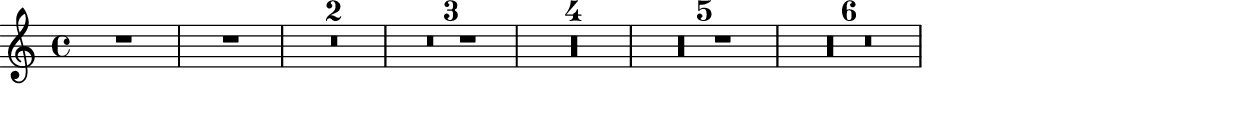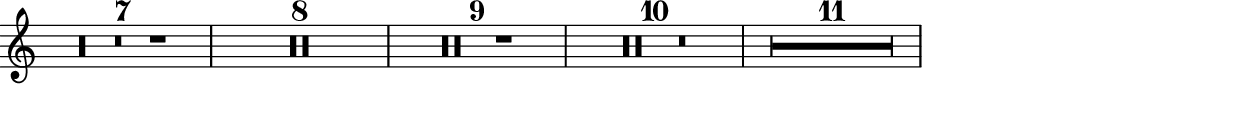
%% Generated by lilypond-book
%% Options: [exampleindent=10.16\mm,indent=0\mm,line-width=160\mm]
\include "lilypond-book-preamble.ly"


% ****************************************************************
% Start cut-&-pastable-section
% ****************************************************************

#(ly:set-option 'eps-box-padding 3.000000)



\paper {
  indent = 0\mm
  line-width = 160\mm
  % offset the left padding, also add 1mm as lilypond creates cropped
  % images with a little space on the right
  line-width = #(- line-width (* mm  3.000000) (* mm 1))
}

\layout {
  
}




% ****************************************************************
% ly snippet:
% ****************************************************************
\sourcefilename "/lilypond-2.23.82/input/regression/mm-rests2.ly"
\sourcefileline 0

\version "2.16.0"

\header{
  texidoc="
If @code{Score.skipBars} is set,
the signs for four, two, and one measure rest are combined to
produce the graphical representation of rests for up to 10 bars.
The number of bars will be written above the sign.
"
}

thenotes =  \relative cis' {
  \set Score.skipBars = ##t
  \time 4/4
  R1 |
  R1*1 |
  R1*2 |
  R1*3 |
  R1*4 |
  R1*5 |
  R1*6 |
  R1*7 |
  R1*8 |
  R1*9 |
  R1*10 |
  R1*11 | 
}

<< \context Staff \thenotes

 >>





% ****************************************************************
% end ly snippet
% ****************************************************************
